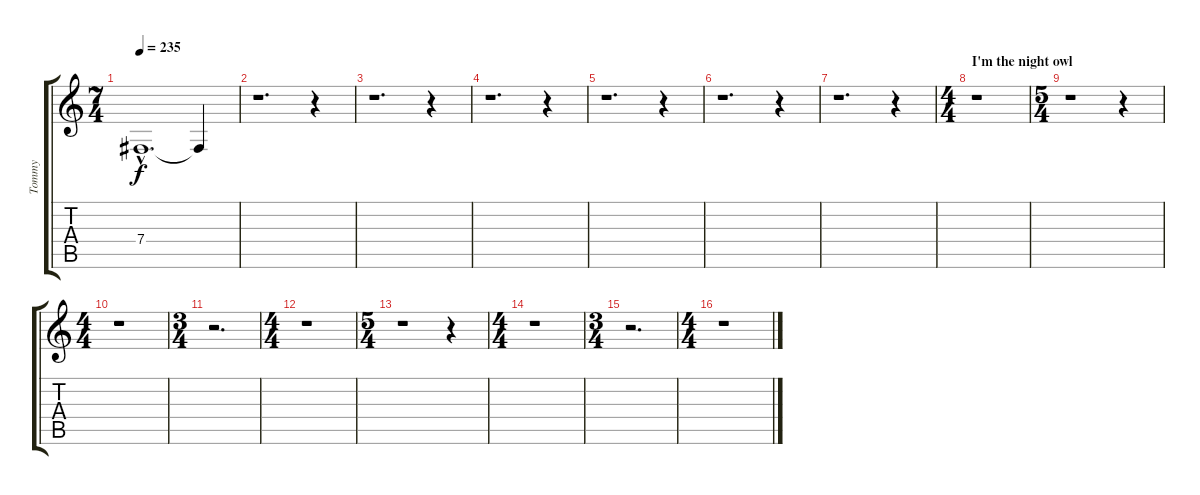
\track ("Tommy" "Tommy") {instrument harpsichord}
\staff {score tabs}
\tuning (Db4 Ab3 E3 B2 Gb2 B1) {hide}
\ts (7 4)
\tempo 235
\clef g2
\ks c
7.4{hac t}.1{d dy f} 7.4{t}.4 |
r.1{d} r.4 |
r.1{d} r.4 |
r.1{d} r.4 |
r.1{d} r.4 |
r.1{d} r.4 |
r.1{d} r.4 |
\ts (4 4)
\section ("" "I'm the night owl")
r.1 |
\ts (5 4)
r.1 r.4 |
\ts (4 4)
r.1 |
\ts (3 4)
r.2{d} |
\ts (4 4)
r.1 |
\ts (5 4)
r.1 r.4 |
\ts (4 4)
r.1 |
\ts (3 4)
r.2{d} |
\ts (4 4)
r.1
